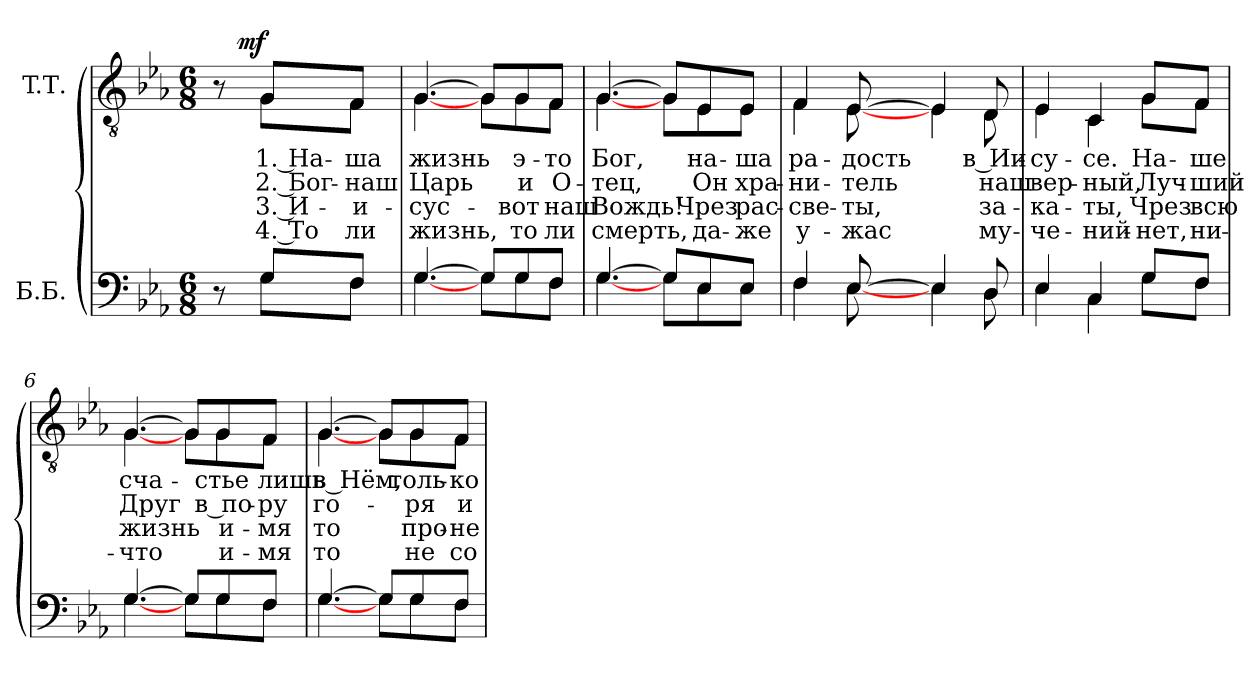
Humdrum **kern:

**kern	**kern	**text	**text	**text	**text	**dynam
*part2	*part1	*part1	*part1	*part1	*part1	*part1
*staff2	*staff1	*staff1	*staff1	*staff1	*staff1	*staff1
*I"Б.Б.	*I"T.Т.	*	*	*	*	*
!!LO:PB:g=z
*clefF4	*clefGv2	*	*	*	*	*
*	*ITrd7c12	*	*	*	*	*
*k[b-e-a-]	*k[b-e-a-]	*	*	*	*	*
*E-:	*E-:	*	*	*	*	*
*M6/8	*M6/8	*	*	*	*	*
=1	=1	=1	=1	=1	=1	=1
*^	*^	*	*	*	*	*
*	*	*	*^	*	*	*	*	*
8r	8ryy	8r	8ryy	16ryy	.	.	.	.	.
.	.	.	.	512ryy	.	.	.	.	.
.	.	.	.	4ryy	.	.	.	.	mf
!	!	!	!	!	!LO:LY:b:color=#000000	!LO:LY:b:color=#000000	!LO:LY:b:color=#000000	!LO:LY:b:color=#000000	!
8Gi/L	8Gi\L	8GGi/L	8GGi\L	.	1. На-	2. Бог-	3. И-	4. То	.
!	!	!	!	!	!LO:LY:b:color=#000000	!LO:LY:b:color=#000000	!LO:LY:b:color=#000000	!LO:LY:b:color=#000000	!
8Fi/J	8Fi\J	8FFi/J	8FFi\J	.	-ша	-наш	-и-	ли	.
.	.	.	.	32ryy	.	.	.	.	.
.	.	.	.	64...ryy	.	.	.	.	.
*	*	*v	*v	*v	*	*	*	*	*
=2	=2	=2	=2	=2	=2	=2	=2
*	*	*^	*	*	*	*	*
*	*	*	*^	*	*	*	*	*
!	!	!	!	!	!LO:LY:b:color=#000000	!LO:LY:b:color=#000000	!LO:LY:b:color=#000000	!LO:LY:b:color=#000000	!
*	*	*	*v	*v	*	*	*	*	*
[>4.Gi/	[<4.Gi\	[>4.GGi/	[<4.GGi\	жизнь	Царь	-сус-	жизнь,	.
8Gi/L]	8Gi\L	8GGi/L]	8GGi\L	.	.	.	.	.
!	!	!	!	!LO:LY:b:color=#000000	!LO:LY:b:color=#000000	!LO:LY:b:color=#000000	!LO:LY:b:color=#000000	!
8Gi/	8Gi\	8GGi/	8GGi\	э-	и	-вот	то	.
!	!	!	!	!LO:LY:b:color=#000000	!LO:LY:b:color=#000000	!LO:LY:b:color=#000000	!LO:LY:b:color=#000000	!
8Fi/J	8Fi\J	8FFi/J	8FFi\J	-то	О-	наш	ли	.
=3	=3	=3	=3	=3	=3	=3	=3	=3
!	!	!	!	!LO:LY:b:color=#000000	!LO:LY:b:color=#000000	!LO:LY:b:color=#000000	!LO:LY:b:color=#000000	!
[>4.Gi/	[<4.Gi\	[>4.GGi/	[<4.GGi\	Бог,	-тец,	Вождь!	смерть,	.
8Gi/L]	8Gi\L	8GGi/L]	8GGi\L	.	.	.	.	.
!	!	!	!	!LO:LY:b:color=#000000	!LO:LY:b:color=#000000	!LO:LY:b:color=#000000	!LO:LY:b:color=#000000	!
8E-i/	8E-i\	8EE-i/	8EE-i\	на-	Он	Чрез	да-	.
!	!	!	!	!LO:LY:b:color=#000000	!LO:LY:b:color=#000000	!LO:LY:b:color=#000000	!LO:LY:b:color=#000000	!
8E-i/J	8E-i\J	8EE-i/J	8EE-i\J	-ша	хра-	рас-	-же	.
=4	=4	=4	=4	=4	=4	=4	=4	=4
!	!	!	!	!LO:LY:b:color=#000000	!LO:LY:b:color=#000000	!LO:LY:b:color=#000000	!LO:LY:b:color=#000000	!
4Fi/	4Fi\	4FFi/	4FFi\	ра-	-ни-	-све-	у-	.
!	!	!	!	!LO:LY:b:color=#000000	!LO:LY:b:color=#000000	!LO:LY:b:color=#000000	!LO:LY:b:color=#000000	!
[>8E-i/	[<8E-i\	[>8EE-i/	[<8EE-i\	-дость	-тель	-ты,	-жас	.
4E-i/]	4E-i\	4EE-i/]	4EE-i\	.	.	.	.	.
!	!	!	!	!LO:LY:b:color=#000000	!LO:LY:b:color=#000000	!LO:LY:b:color=#000000	!LO:LY:b:color=#000000	!
8Di/	8Di\	8DDi/	8DDi\	в Ии-	наш	за-	му-	.
!!LO:LB:g=z	!!
=5	=5	=5	=5	=5	=5	=5	=5	=5
!	!	!	!	!LO:LY:b:color=#000000	!LO:LY:b:color=#000000	!LO:LY:b:color=#000000	!LO:LY:b:color=#000000	!
4E-i/	4E-i\	4EE-i/	4EE-i\	-су-	вер-	-ка-	-че-	.
!	!	!	!	!LO:LY:b:color=#000000	!LO:LY:b:color=#000000	!LO:LY:b:color=#000000	!LO:LY:b:color=#000000	!
4Ci/	4Ci\	4CCi/	4CCi\	-се.	-ный,	-ты,	-ний -	.
!	!	!	!	!LO:LY:b:color=#000000	!LO:LY:b:color=#000000	!LO:LY:b:color=#000000	!LO:LY:b:color=#000000	!
8Gi/L	8Gi\L	8GGi/L	8GGi\L	На-	Луч-	Чрез	нет,	.
!	!	!	!	!LO:LY:b:color=#000000	!LO:LY:b:color=#000000	!LO:LY:b:color=#000000	!LO:LY:b:color=#000000	!
8Fi/J	8Fi\J	8FFi/J	8FFi\J	-ше	-ший	всю	ни-	.
=6	=6	=6	=6	=6	=6	=6	=6	=6
!	!	!	!	!LO:LY:b:color=#000000	!LO:LY:b:color=#000000	!LO:LY:b:color=#000000	!LO:LY:b:color=#000000	!
[>4.Gi/	[<4.Gi\	[>4.GGi/	[<4.GGi\	сча-	Друг	жизнь	-что	.
8Gi/L]	8Gi\L	8GGi/L]	8GGi\L	.	.	.	.	.
!	!	!	!	!LO:LY:b:color=#000000	!LO:LY:b:color=#000000	!LO:LY:b:color=#000000	!LO:LY:b:color=#000000	!
8Gi/	8Gi\	8GGi/	8GGi\	-стье	в по-	и-	и-	.
!	!	!	!	!LO:LY:b:color=#000000	!LO:LY:b:color=#000000	!LO:LY:b:color=#000000	!LO:LY:b:color=#000000	!
8Fi/J	8Fi\J	8FFi/J	8FFi\J	лишь	-ру	-мя	-мя	.
=7	=7	=7	=7	=7	=7	=7	=7	=7
!	!	!	!	!LO:LY:b:color=#000000	!LO:LY:b:color=#000000	!LO:LY:b:color=#000000	!LO:LY:b:color=#000000	!
[>4.Gi/	[<4.Gi\	[>4.GGi/	[<4.GGi\	в Нём,	го-	то	то	.
8Gi/L]	8Gi\L	8GGi/L]	8GGi\L	.	.	.	.	.
!	!	!	!	!LO:LY:b:color=#000000	!LO:LY:b:color=#000000	!LO:LY:b:color=#000000	!LO:LY:b:color=#000000	!
8Gi/	8Gi\	8GGi/	8GGi\	толь-	-ря	про-	не	.
!	!	!	!	!LO:LY:b:color=#000000	!LO:LY:b:color=#000000	!LO:LY:b:color=#000000	!LO:LY:b:color=#000000	!
8Fi/J	8Fi\J	8FFi/J	8FFi\J	-ко	и	-не-	со-	.
*v	*v	*	*	*	*	*	*	*
*	*v	*v	*	*	*	*	*
=	=	=	=	=	=	=
*-	*-	*-	*-	*-	*-	*-
